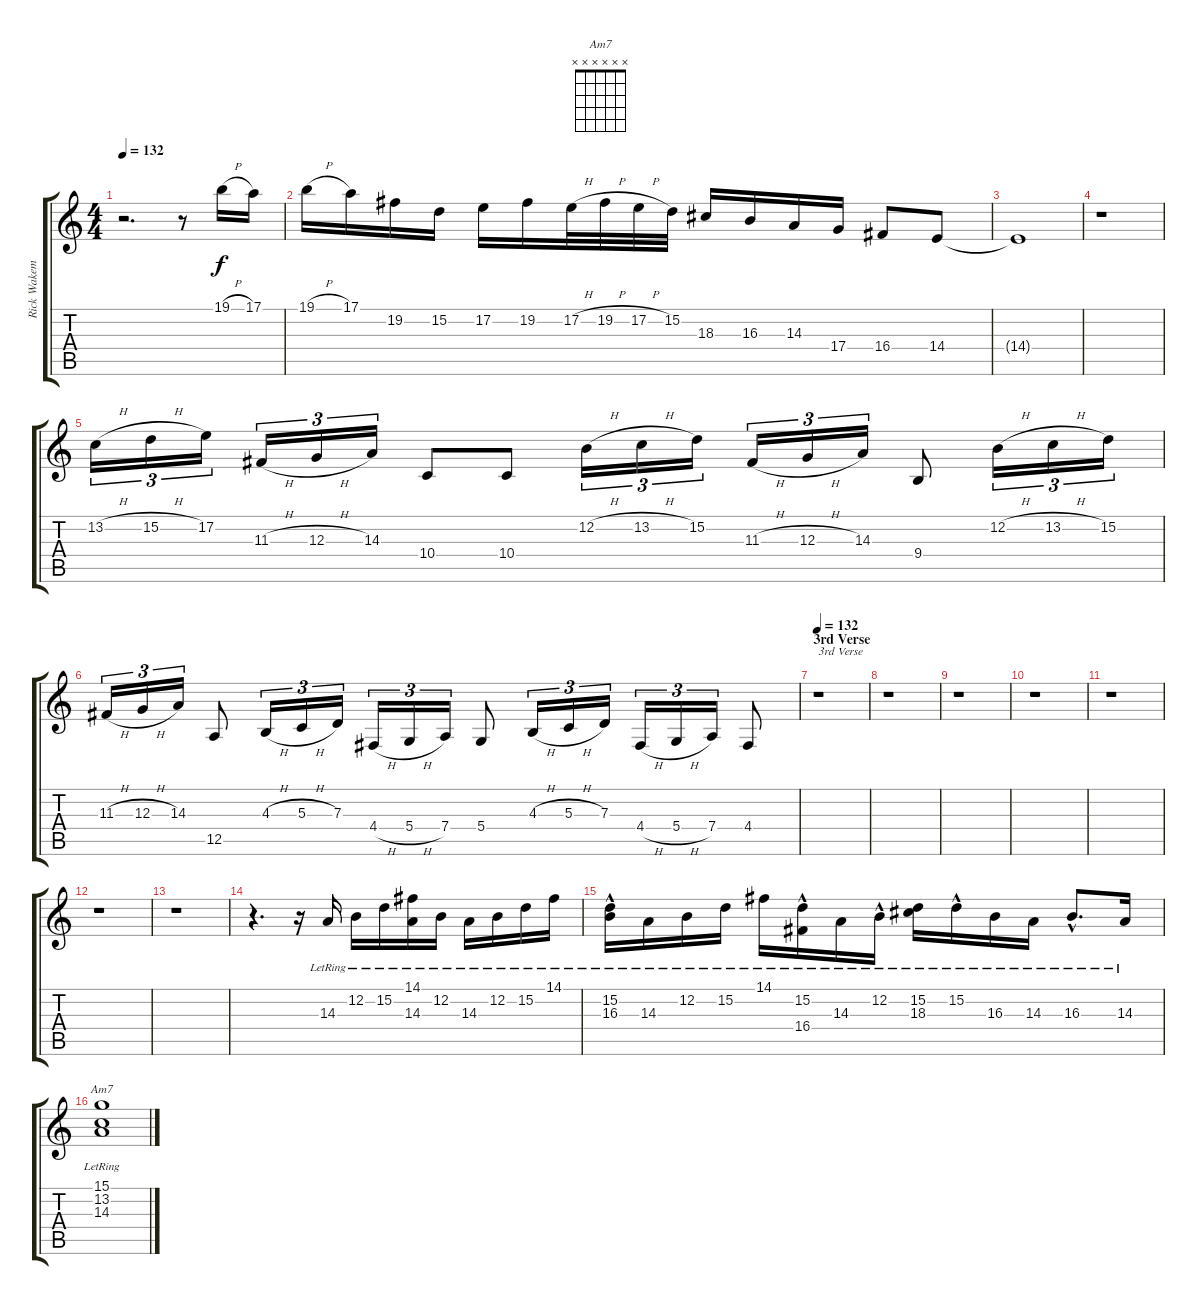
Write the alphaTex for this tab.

\track ("Rick Wakeman 1" "Rick Wakem") {instrument rockorgan}
\staff {score tabs}
\tuning (E4 B3 G3 D3 A2 E2) {hide}
\chord ("Am7" x x x x x x)
\ts (4 4)
\tempo 132
\clef g2
\ks c
r.2{d dy f instrument lead2sawtooth} r.8 19.1{h}.16 17.1.16 |
19.1{h}.16 17.1.16 19.2.16 15.2.16 17.2.16 19.2.16 17.2{h}.32 19.2{h}.32 17.2{h}.32 15.2.32 18.3.16 16.3.16 14.3.16 17.4.16 16.4.8 14.4.8 |
14.4{t}.1 |
r.1 |
13.2{h}.16{tu (3 2) instrument rockorgan} 15.2{h}.16{tu (3 2)} 17.2.16{tu (3 2)} 11.3{h}.16{tu (3 2)} 12.3{h}.16{tu (3 2)} 14.3.16{tu (3 2)} 10.4.8 10.4.8 12.2{h}.16{tu (3 2)} 13.2{h}.16{tu (3 2)} 15.2.16{tu (3 2)} 11.3{h}.16{tu (3 2)} 12.3{h}.16{tu (3 2)} 14.3.16{tu (3 2)} 9.4.8 12.2{h}.16{tu (3 2)} 13.2{h}.16{tu (3 2)} 15.2.16{tu (3 2)} |
11.3{h}.16{tu (3 2)} 12.3{h}.16{tu (3 2)} 14.3.16{tu (3 2)} 12.5.8 4.3{h}.16{tu (3 2)} 5.3{h}.16{tu (3 2)} 7.3.16{tu (3 2)} 4.4{h}.16{tu (3 2)} 5.4{h}.16{tu (3 2)} 7.4.16{tu (3 2)} 5.4.8 4.3{h}.16{tu (3 2)} 5.3{h}.16{tu (3 2)} 7.3.16{tu (3 2)} 4.4{h}.16{tu (3 2)} 5.4{h}.16{tu (3 2)} 7.4.16{tu (3 2)} 4.4.8 |
\section ("" "3rd Verse")
\tempo 132
r.1{txt "3rd Verse"} |
r.1 |
r.1 |
r.1 |
r.1 |
r.1 |
r.1 |
r.4{d} r.16 14.3{lr}.16 12.2{lr}.16 15.2{lr}.16 (14.1{lr} 14.3{lr}).16 12.2{lr}.16 14.3{lr}.16 12.2{lr}.16 15.2{lr}.16 14.1{lr}.16 |
(15.2{hac lr} 16.3{lr}).16 14.3{lr}.16 12.2{lr}.16 15.2{lr}.16 14.1{lr}.16 (15.2{hac lr} 16.4{lr}).16 14.3{lr}.16 12.2{hac lr}.16 (15.2{lr} 18.3{lr}).16 15.2{hac lr}.16 16.3{lr}.16 14.3{lr}.16 16.3{hac lr}.8{d} 14.3{lr}.16 |
(15.1{lr} 13.2{lr} 14.3{lr}).1{ch "Am7"}
